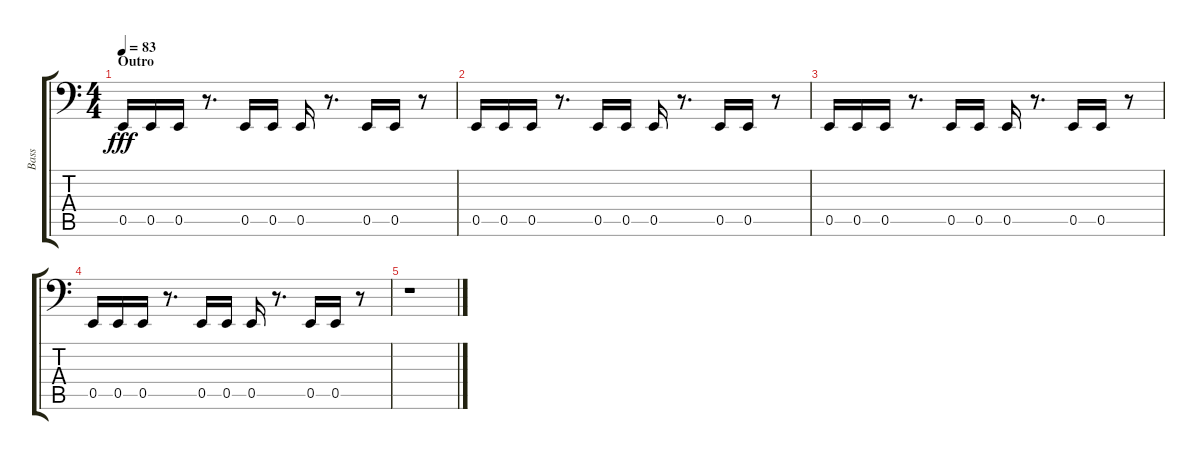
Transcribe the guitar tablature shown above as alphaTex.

\track ("Bass" "Bass") {instrument fretlessbass}
\staff {score tabs}
\tuning (C3 G2 D2 A1 E1 B0) {hide}
\ts (4 4)
\section ("" "Outro")
\tempo 83
\clef f4
\ks c
0.5.16{dy fff} 0.5.16 0.5.16 r.8{d} 0.5.16 0.5.16 0.5.16 r.8{d} 0.5.16 0.5.16 r.8 |
0.5.16 0.5.16 0.5.16 r.8{d} 0.5.16 0.5.16 0.5.16 r.8{d} 0.5.16 0.5.16 r.8 |
0.5.16 0.5.16 0.5.16 r.8{d} 0.5.16 0.5.16 0.5.16 r.8{d} 0.5.16 0.5.16 r.8 |
0.5.16 0.5.16 0.5.16 r.8{d} 0.5.16 0.5.16 0.5.16 r.8{d} 0.5.16 0.5.16 r.8 |
r.1
